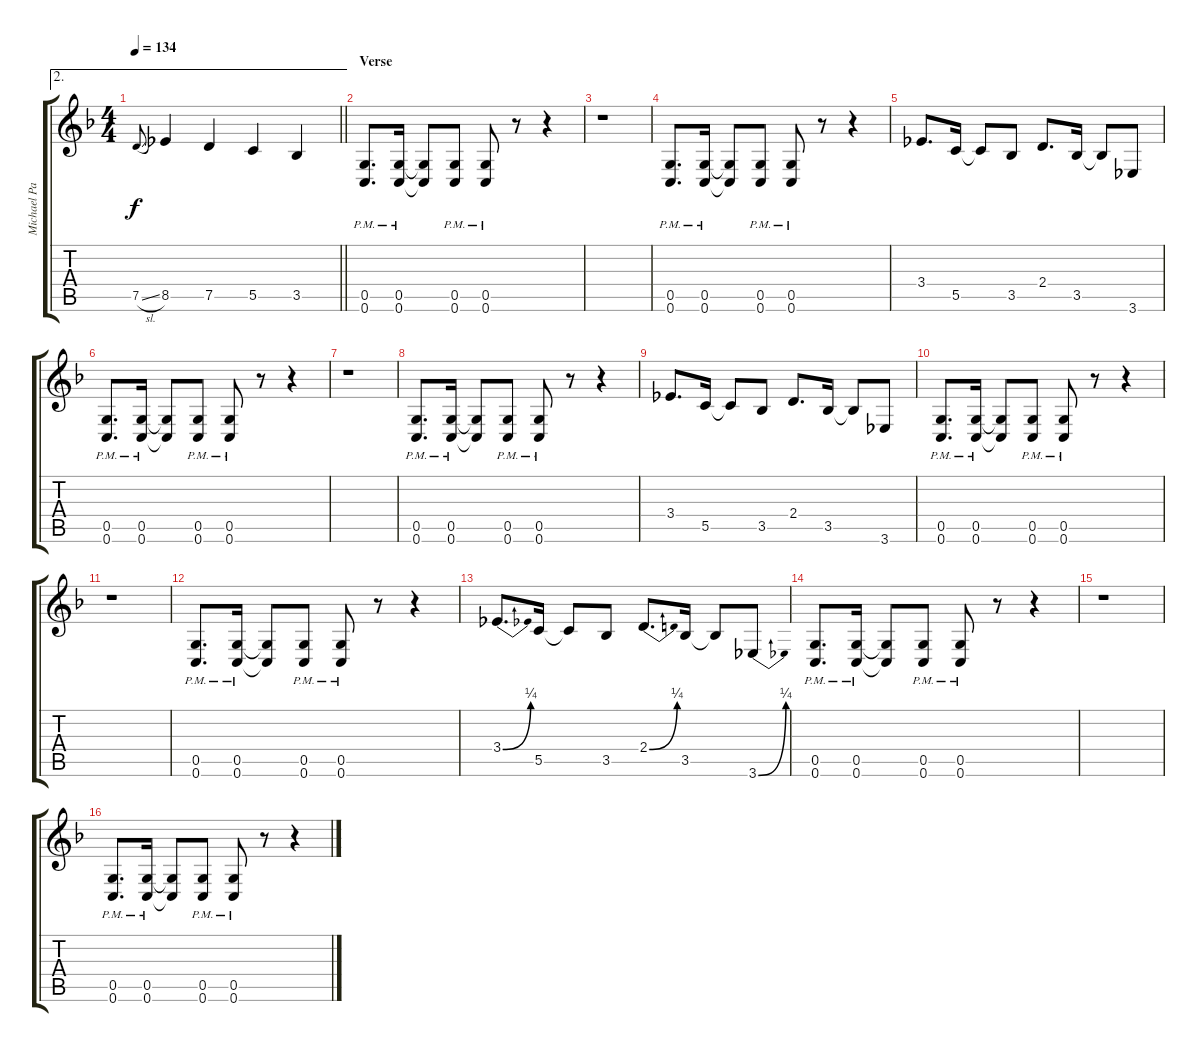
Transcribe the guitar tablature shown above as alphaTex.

\track ("Michael Paget (Rhythm)" "Michael Pa") {instrument overdrivenguitar}
\staff {score tabs}
\tuning (D4 A3 F3 C3 G2 C2) {hide}
\ae 2
\ts (4 4)
\tempo 134
\clef g2
\barLineRight lightlight
\ks f
7.5{sl}.8{gr onbeat dy f} 8.5.4 7.5.4 5.5.4 3.5.4 |
\section ("" "Verse")
(0.5{pm} 0.6{pm}).8{d} (0.5{pm} 0.6{pm}).16 (0.5{t} 0.6{t}).8 (0.5{pm} 0.6{pm}).8 (0.5{pm} 0.6{pm}).8 r.8 r.4 |
r.1 |
(0.5{pm} 0.6{pm}).8{d} (0.5{pm} 0.6{pm}).16 (0.5{t} 0.6{t}).8 (0.5{pm} 0.6{pm}).8 (0.5{pm} 0.6{pm}).8 r.8 r.4 |
3.4.8{d} 5.5.16 5.5{t}.8 3.5.8 2.4.8{d} 3.5.16 3.5{t}.8 3.6.8 |
(0.5{pm} 0.6{pm}).8{d} (0.5{pm} 0.6{pm}).16 (0.5{t} 0.6{t}).8 (0.5{pm} 0.6{pm}).8 (0.5{pm} 0.6{pm}).8 r.8 r.4 |
r.1 |
(0.5{pm} 0.6{pm}).8{d} (0.5{pm} 0.6{pm}).16 (0.5{t} 0.6{t}).8 (0.5{pm} 0.6{pm}).8 (0.5{pm} 0.6{pm}).8 r.8 r.4 |
3.4.8{d} 5.5.16 5.5{t}.8 3.5.8 2.4.8{d} 3.5.16 3.5{t}.8 3.6.8 |
(0.5{pm} 0.6{pm}).8{d} (0.5{pm} 0.6{pm}).16 (0.5{t} 0.6{t}).8 (0.5{pm} 0.6{pm}).8 (0.5{pm} 0.6{pm}).8 r.8 r.4 |
r.1 |
(0.5{pm} 0.6{pm}).8{d} (0.5{pm} 0.6{pm}).16 (0.5{t} 0.6{t}).8 (0.5{pm} 0.6{pm}).8 (0.5{pm} 0.6{pm}).8 r.8 r.4 |
3.4{be (bend 0 0 60 1)}.8{d} 5.5.16 5.5{t}.8 3.5.8 2.4{be (bend 0 0 60 1)}.8{d} 3.5.16 3.5{t}.8 3.6{be (bend 0 0 60 1)}.8 |
(0.5{pm} 0.6{pm}).8{d} (0.5{pm} 0.6{pm}).16 (0.5{t} 0.6{t}).8 (0.5{pm} 0.6{pm}).8 (0.5{pm} 0.6{pm}).8 r.8 r.4 |
r.1 |
(0.5{pm} 0.6{pm}).8{d} (0.5{pm} 0.6{pm}).16 (0.5{t} 0.6{t}).8 (0.5{pm} 0.6{pm}).8 (0.5{pm} 0.6{pm}).8 r.8 r.4
